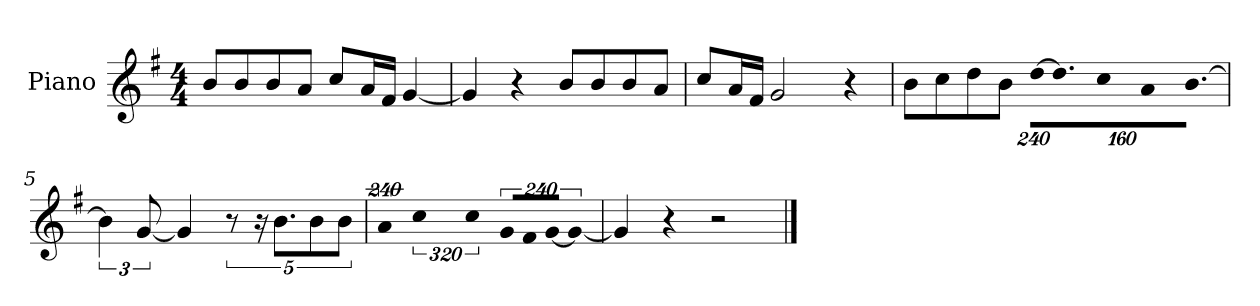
**kern
*part1
*staff1
*I"Piano
*I'P-no
*clefG2
*k[f#]
*M4/4
*MM90
=1
8b/L
8b/
8b/
8a/J
8cc/L
16a/L
16f#/JJ
[4g/
=2
4g/]
4r
8b/L
8b/
8b/
8a/J
=3
8cc/L
16a/L
16f#/JJ
2g/
4r
=4
8b\L
8cc\
8dd\
8b\J
*Xbrackettup
!LO:N:vis=16
[1920%137dd\KL
!LO:N:vis=8.
640%137dd\]
!LO:N:vis=16
1920%137cc\L
!LO:N:vis=32
640%23a\K
!LO:N:vis=16.
[960%103b\JJ
=5
*brackettup
6b\]
[12g/
4g/]
10r
20r
10.b\L
10b\
10b\J
!!LO:LB:g=z
=6
!LO:N:vis=8
960%137a/
!LO:N:vis=4
640%183cc\
!LO:N:vis=16
1920%137cc\
!LO:N:vis=16
1920%137g/LL
!LO:N:vis=16
1920%137f#/
!LO:N:vis=16
[1920%137g/JJ
!LO:N:vis=4
640%183g/_
=7
4g/]
4r
2r
==
*-
